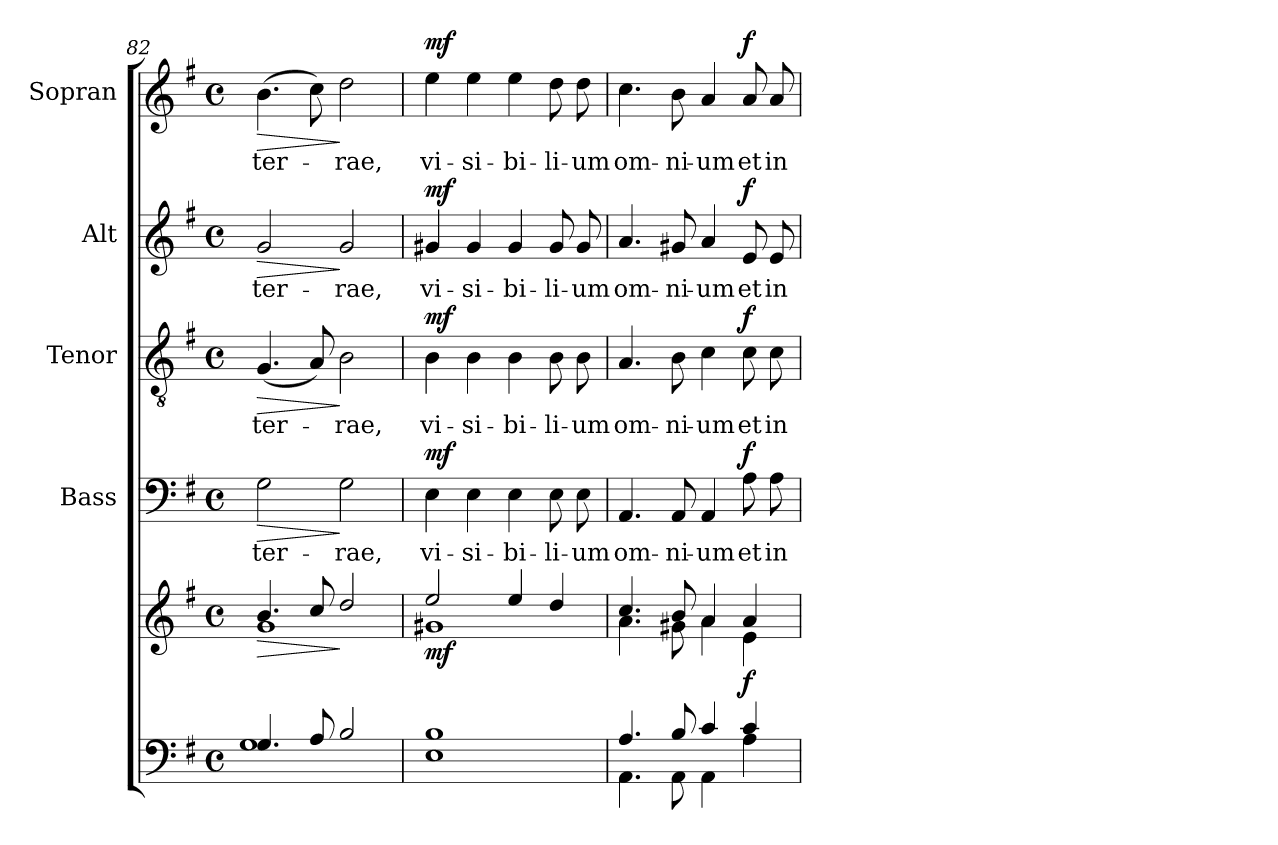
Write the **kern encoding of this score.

**kern	**kern	**dynam	**kern	**text	**dynam	**kern	**text	**dynam	**kern	**text	**dynam	**kern	**text	**dynam
*part5	*part5	*part5	*part4	*part4	*part4	*part3	*part3	*part3	*part2	*part2	*part2	*part1	*part1	*part1
*staff6	*staff5	*staff5/6	*staff4	*staff4	*staff4	*staff3	*staff3	*staff3	*staff2	*staff2	*staff2	*staff1	*staff1	*staff1
*	*	*	*I"Bass	*	*	*I"Tenor	*	*	*I"Alt	*	*	*I"Sopran	*	*
*	*	*	*I'B.	*	*	*I'T.	*	*	*I'A.	*	*	*I'S.	*	*
*clefF4	*clefG2	*	*clefF4	*	*	*clefGv2	*	*	*clefG2	*	*	*clefG2	*	*
*k[f#]	*k[f#]	*	*k[f#]	*	*	*k[f#]	*	*	*k[f#]	*	*	*k[f#]	*	*
*G:	*G:	*	*G:	*	*	*G:	*	*	*G:	*	*	*G:	*	*
*M4/4	*M4/4	*	*M4/4	*	*	*M4/4	*	*	*M4/4	*	*	*M4/4	*	*
*met(c)	*met(c)	*	*met(c)	*	*	*met(c)	*	*	*met(c)	*	*	*met(c)	*	*
=82	=82	=82	=82	=82	=82	=82	=82	=82	=82	=82	=82	=82	=82	=82
*^	*	*	*	*	*	*	*	*	*	*	*	*	*	*
!	!	!	!LO:HP:b	!	!LO:LY:b	!LO:HP:b	!	!LO:LY:b	!LO:HP:b	!	!LO:LY:b	!LO:HP:b	!	!LO:LY:b	!LO:HP:b
*	*	*^	*	*	*	*	*	*	*	*	*	*	*	*	*
4.G/	1G	4.b/	1g	>	2G\	ter-	>	(<4.G/	ter-	>	2g/	ter-	>	(>4.b\	ter-	>
8A/	.	8cc/	.	.	.	.	.	8A/)	.	.	.	.	.	8cc\)	.	.
!	!	!	!	!	!	!LO:LY:b	!	!	!LO:LY:b	!	!	!LO:LY:b	!	!	!LO:LY:b	!
2B/	.	2dd/	.	]	2G\	-rae,	]	2B\	-rae,	]	2g/	-rae,	]	2dd\	-rae,	]
=83	=83	=83	=83	=83	=83	=83	=83	=83	=83	=83	=83	=83	=83	=83	=83	=83
!	!	!	!	!LO:DY:b	!	!LO:LY:b	!LO:DY:a	!	!LO:LY:b	!LO:DY:a	!	!LO:LY:b	!LO:DY:a	!	!LO:LY:b	!LO:DY:a
1B	1E	2ee/	1g#X	mf	4E\	vi-	mf	4B\	vi-	mf	4g#X/	vi-	mf	4ee\	vi-	mf
!	!	!	!	!	!	!LO:LY:b	!	!	!LO:LY:b	!	!	!LO:LY:b	!	!	!LO:LY:b	!
.	.	.	.	.	4E\	-si-	.	4B\	-si-	.	4g#/	-si-	.	4ee\	-si-	.
!	!	!	!	!	!	!LO:LY:b	!	!	!LO:LY:b	!	!	!LO:LY:b	!	!	!LO:LY:b	!
.	.	4ee/	.	.	4E\	-bi-	.	4B\	-bi-	.	4g#/	-bi-	.	4ee\	-bi-	.
!	!	!	!	!	!	!LO:LY:b	!	!	!LO:LY:b	!	!	!LO:LY:b	!	!	!LO:LY:b	!
.	.	4dd/	.	.	8E\	-li-	.	8B\	-li-	.	8g#/	-li-	.	8dd\	-li-	.
!	!	!	!	!	!	!LO:LY:b	!	!	!LO:LY:b	!	!	!LO:LY:b	!	!	!LO:LY:b	!
.	.	.	.	.	8E\	-um	.	8B\	-um	.	8g#/	-um	.	8dd\	-um	.
!!LO:PB:g=z
=84	=84	=84	=84	=84	=84	=84	=84	=84	=84	=84	=84	=84	=84	=84	=84	=84
!	!	!	!	!	!	!LO:LY:b	!	!	!LO:LY:b	!	!	!LO:LY:b	!	!	!LO:LY:b	!
4.A/	4.AA\	4.cc/	4.a\	.	4.AA/	om-	.	4.A/	om-	.	4.a/	om-	.	4.cc\	om-	.
!	!	!	!	!	!	!LO:LY:b	!	!	!LO:LY:b	!	!	!LO:LY:b	!	!	!LO:LY:b	!
8B/	8AA\	8b/	8g#X\	.	8AA/	-ni-	.	8B\	-ni-	.	8g#X/	-ni-	.	8b\	-ni-	.
!	!	!	!	!	!	!LO:LY:b	!	!	!LO:LY:b	!	!	!LO:LY:b	!	!	!LO:LY:b	!
4c/	4AA\	4a/	4a\	.	4AA/	-um	.	4c\	-um	.	4a/	-um	.	4a/	-um	.
!	!	!	!	!LO:DY:b	!	!LO:LY:b	!LO:DY:a	!	!LO:LY:b	!LO:DY:a	!	!LO:LY:b	!LO:DY:a	!	!LO:LY:b	!LO:DY:a
4c/	4A\	4a/	4e\	f	8A\	et	f	8c\	et	f	8e/	et	f	8a/	et	f
!	!	!	!	!	!	!LO:LY:b	!	!	!LO:LY:b	!	!	!LO:LY:b	!	!	!LO:LY:b	!
.	.	.	.	.	8A\	in-	.	8c\	in-	.	8e/	in-	.	8a/	in-	.
*v	*v	*	*	*	*	*	*	*	*	*	*	*	*	*	*	*
*	*v	*v	*	*	*	*	*	*	*	*	*	*	*	*	*
=	=	=	=	=	=	=	=	=	=	=	=	=	=	=
*-	*-	*-	*-	*-	*-	*-	*-	*-	*-	*-	*-	*-	*-	*-
